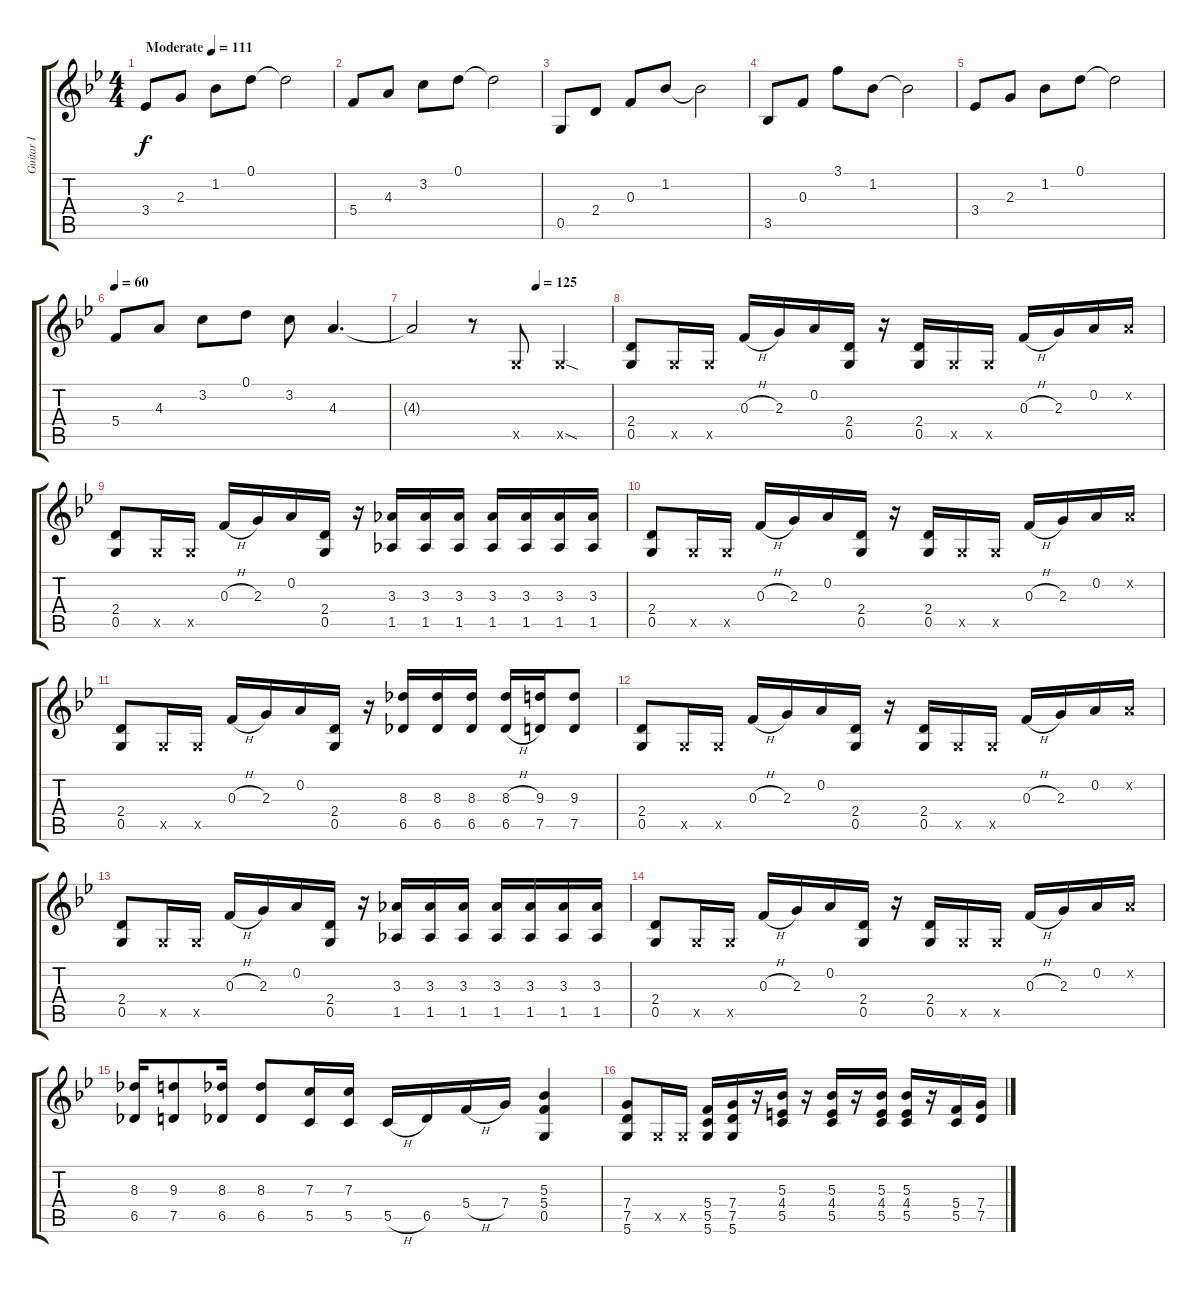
\track ("Guitar I" "Guitar I") {instrument acousticguitarsteel}
\staff {score tabs}
\tuning (D4 A3 F3 C3 G2 D2) {hide}
\ts (4 4)
\tempo (111 "Moderate")
\clef g2
\ks bb
3.4.8{dy f instrument acousticguitarsteel} 2.3.8 1.2.8 0.1.8 0.1{t}.2 |
5.4.8 4.3.8 3.2.8 0.1.8 0.1{t}.2 |
0.5.8 2.4.8 0.3.8 1.2.8 1.2{t}.2 |
3.5.8 0.3.8 3.1.8 1.2.8 1.2{t}.2 |
3.4.8 2.3.8 1.2.8 0.1.8 0.1{t}.2 |
\tempo 60
5.4.8 4.3.8 3.2.8 0.1.8 3.2.8 4.3.4{d} |
\tempo (125 0.625)
4.3{t}.2 r.8 0.5{x}.8 0.5{sod x}.4 |
(2.4 0.5).8 0.5{x}.16 0.5{x}.16 0.3{h}.16 2.3.16 0.2.16 (2.4 0.5).16 r.16 (2.4 0.5).16 0.5{x}.16 0.5{x}.16 0.3{h}.16 2.3.16 0.2.16 0.2{x}.16 |
(2.4 0.5).8 0.5{x}.16 0.5{x}.16 0.3{h}.16 2.3.16 0.2.16 (2.4 0.5).16 r.16 (3.3 1.5).16 (3.3 1.5).16 (3.3 1.5).16 (3.3 1.5).16 (3.3 1.5).16 (3.3 1.5).16 (3.3 1.5).16 |
(2.4 0.5).8 0.5{x}.16 0.5{x}.16 0.3{h}.16 2.3.16 0.2.16 (2.4 0.5).16 r.16 (2.4 0.5).16 0.5{x}.16 0.5{x}.16 0.3{h}.16 2.3.16 0.2.16 0.2{x}.16 |
(2.4 0.5).8 0.5{x}.16 0.5{x}.16 0.3{h}.16 2.3.16 0.2.16 (2.4 0.5).16 r.16 (8.3 6.5).16 (8.3 6.5).16 (8.3 6.5).16 (8.3{h} 6.5{h}).16 (9.3 7.5).16 (9.3 7.5).8 |
(2.4 0.5).8 0.5{x}.16 0.5{x}.16 0.3{h}.16 2.3.16 0.2.16 (2.4 0.5).16 r.16 (2.4 0.5).16 0.5{x}.16 0.5{x}.16 0.3{h}.16 2.3.16 0.2.16 0.2{x}.16 |
(2.4 0.5).8 0.5{x}.16 0.5{x}.16 0.3{h}.16 2.3.16 0.2.16 (2.4 0.5).16 r.16 (3.3 1.5).16 (3.3 1.5).16 (3.3 1.5).16 (3.3 1.5).16 (3.3 1.5).16 (3.3 1.5).16 (3.3 1.5).16 |
(2.4 0.5).8 0.5{x}.16 0.5{x}.16 0.3{h}.16 2.3.16 0.2.16 (2.4 0.5).16 r.16 (2.4 0.5).16 0.5{x}.16 0.5{x}.16 0.3{h}.16 2.3.16 0.2.16 0.2{x}.16 |
(8.3 6.5).16{volume 8} (9.3 7.5).8 (8.3 6.5).16 (8.3 6.5).8 (7.3 5.5).16 (7.3 5.5).16 5.5{h}.16 6.5.16 5.4{h}.16 7.4.16 (5.3 5.4 0.5).4 |
(7.4 7.5 5.6).8 0.5{x}.16 0.5{x}.16 (5.4 5.5 5.6).16 (7.4 7.5 5.6).16 r.16 (5.3 4.4 5.5).16 r.16 (5.3 4.4 5.5).16 r.16 (5.3 4.4 5.5).16 (5.3 4.4 5.5).16 r.16 (5.4 5.5).16 (7.4 7.5).16
